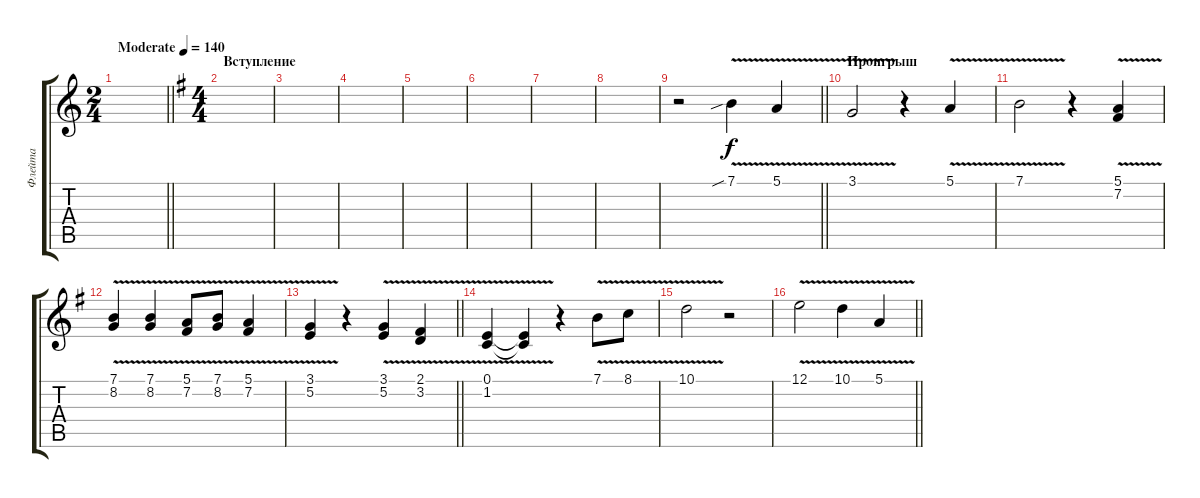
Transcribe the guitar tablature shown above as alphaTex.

\track ("Флейта" "Флейта") {instrument panflute}
\staff {score tabs}
\tuning (E4 B3 G3 D3 A2 E2) {hide}
\ts (2 4)
\tempo (140 "Moderate")
\clef g2
\barLineRight lightlight
\ks c
|
\ts (4 4)
\section ("" "Вступление")
\ks eminor
|
|
|
|
|
|
|
\barLineRight lightlight
r.2 7.1{v sib}.4 5.1{v}.4 |
\section ("" "Проигрыш")
3.1{v}.2 r.4 5.1{v}.4 |
7.1{v}.2 r.4 (5.1{v} 7.2{v}).4 |
(7.1{v} 8.2{v}).4 (7.1{v} 8.2{v}).4 (5.1{v} 7.2{v}).8 (7.1{v} 8.2{v}).8 (5.1{v} 7.2{v}).4 |
\barLineRight lightlight
(3.1{v} 5.2{v}).4 r.4 (3.1{v} 5.2{v}).4 (2.1{v} 3.2{v}).4 |
(0.1{v} 1.2{v}).4 (0.1{t} 1.2{t}).4 r.4 7.1{v}.8 8.1{v}.8 |
10.1{v}.2 r.2 |
\barLineRight lightlight
12.1{v}.2 10.1{v}.4 5.1{v}.4
